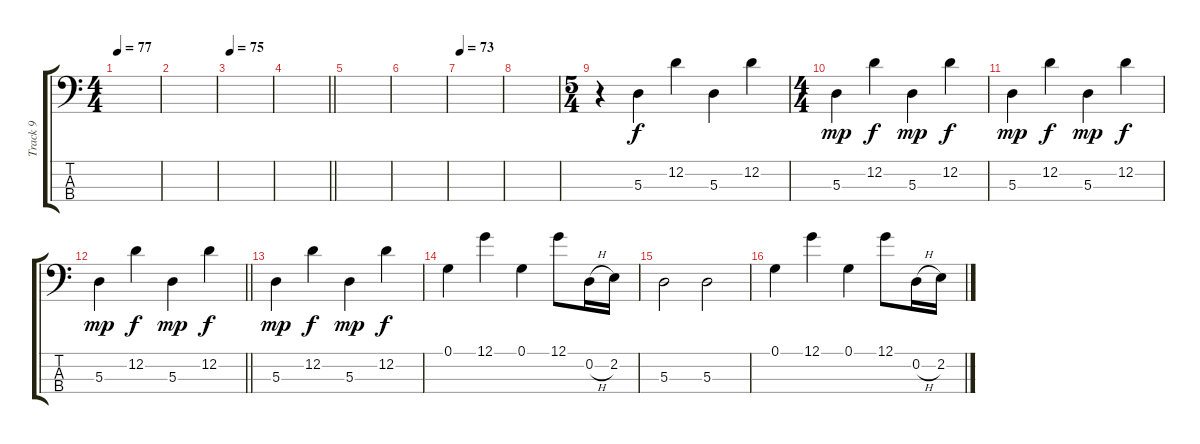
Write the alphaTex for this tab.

\track ("Track 9" "Track 9") {instrument electricbasspick}
\staff {score tabs}
\tuning (G2 D2 A1 E1) {hide}
\ts (4 4)
\tempo 77
\clef f4
\ks c
|
|
\tempo 75
|
\barLineRight lightlight
|
|
|
\tempo 73
|
|
\ts (5 4)
r.4 5.3.4 12.2.4 5.3.4 12.2.4 |
\ts (4 4)
5.3.4{dy mp} 12.2.4{dy f} 5.3.4{dy mp} 12.2.4{dy f} |
5.3.4{dy mp} 12.2.4{dy f} 5.3.4{dy mp} 12.2.4{dy f} |
\barLineRight lightlight
5.3.4{dy mp} 12.2.4{dy f} 5.3.4{dy mp} 12.2.4{dy f} |
5.3.4{dy mp} 12.2.4{dy f} 5.3.4{dy mp} 12.2.4{dy f} |
0.1.4 12.1.4 0.1.4 12.1.8 0.2{h}.16 2.2.16 |
5.3.2 5.3.2 |
0.1.4 12.1.4 0.1.4 12.1.8 0.2{h}.16 2.2.16
